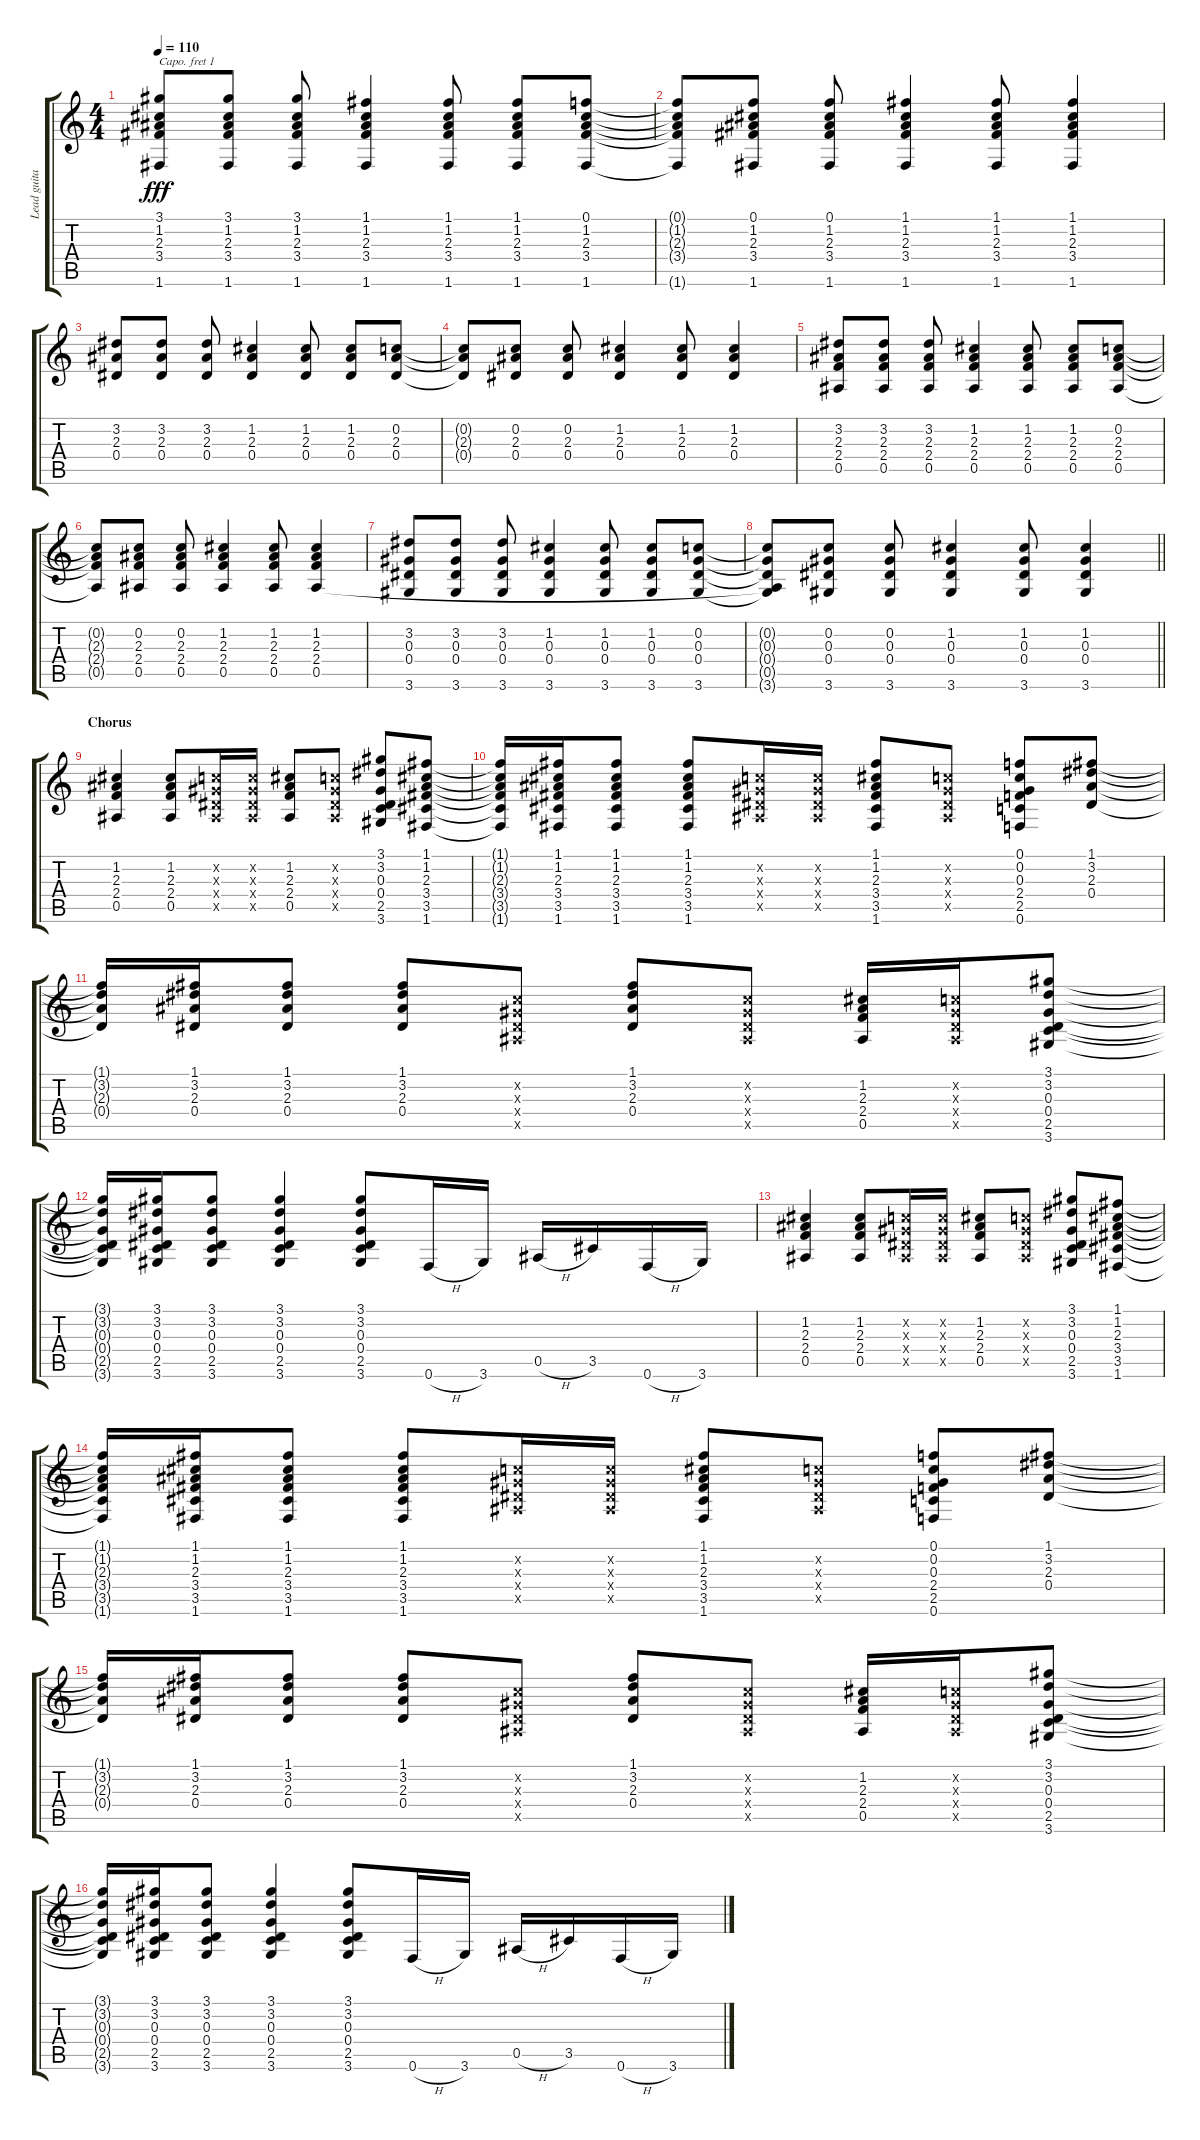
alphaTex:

\track ("Lead guitar" "Lead guita") {instrument electricguitarmuted}
\staff {score tabs}
\capo 1
\tuning (E4 B3 G3 D3 A2 E2) {hide}
\ts (4 4)
\tempo 110
\clef g2
\ks c
(3.1 1.2 2.3 3.4 1.6).8{dy fff} (3.1 1.2 2.3 3.4 1.6).8 (3.1 1.2 2.3 3.4 1.6).8 (1.1 1.2 2.3 3.4 1.6).4 (1.1 1.2 2.3 3.4 1.6).8 (1.1 1.2 2.3 3.4 1.6).8 (0.1 1.2 2.3 3.4 1.6).8 |
(0.1{t} 1.2{t} 2.3{t} 3.4{t} 1.6{t}).8 (0.1 1.2 2.3 3.4 1.6).8 (0.1 1.2 2.3 3.4 1.6).8 (1.1 1.2 2.3 3.4 1.6).4 (1.1 1.2 2.3 3.4 1.6).8 (1.1 1.2 2.3 3.4 1.6).4 |
(3.2 2.3 0.4).8 (3.2 2.3 0.4).8 (3.2 2.3 0.4).8 (1.2 2.3 0.4).4 (1.2 2.3 0.4).8 (1.2 2.3 0.4).8 (0.2 2.3 0.4).8 |
(0.2{t} 2.3{t} 0.4{t}).8 (0.2 2.3 0.4).8 (0.2 2.3 0.4).8 (1.2 2.3 0.4).4 (1.2 2.3 0.4).8 (1.2 2.3 0.4).4 |
(3.2 2.3 2.4 0.5).8 (3.2 2.3 2.4 0.5).8 (3.2 2.3 2.4 0.5).8 (1.2 2.3 2.4 0.5).4 (1.2 2.3 2.4 0.5).8 (1.2 2.3 2.4 0.5).8 (0.2 2.3 2.4 0.5).8 |
(0.2{t} 2.3{t} 2.4{t} 0.5{t}).8 (0.2 2.3 2.4 0.5).8 (0.2 2.3 2.4 0.5).8 (1.2 2.3 2.4 0.5).4 (1.2 2.3 2.4 0.5).8 (1.2 2.3 2.4 0.5).4 |
(3.2 0.3 0.4 3.6).8 (3.2 0.3 0.4 3.6).8 (3.2 0.3 0.4 3.6).8 (1.2 0.3 0.4 3.6).4 (1.2 0.3 0.4 3.6).8 (1.2 0.3 0.4 3.6).8 (0.2 0.3 0.4 3.6).8 |
\barLineRight lightlight
(0.2{t} 0.3{t} 0.4{t} 0.5{t} 3.6{t}).8 (0.2 0.3 0.4 3.6).8 (0.2 0.3 0.4 3.6).8 (1.2 0.3 0.4 3.6).4 (1.2 0.3 0.4 3.6).8 (1.2 0.3 0.4 3.6).4 |
\section ("" "Chorus")
(1.2 2.3 2.4 0.5).4 (1.2 2.3 2.4 0.5).8 (0.2{x} 0.3{x} 0.4{x} 0.5{x}).16 (0.2{x} 0.3{x} 0.4{x} 0.5{x}).16 (1.2 2.3 2.4 0.5).8 (0.2{x} 0.3{x} 0.4{x} 0.5{x}).8 (3.1 3.2 0.3 0.4 2.5 3.6).8 (1.1 1.2 2.3 3.4 3.5 1.6).8 |
(1.1{t} 1.2{t} 2.3{t} 3.4{t} 3.5{t} 1.6{t}).16 (1.1 1.2 2.3 3.4 3.5 1.6).16 (1.1 1.2 2.3 3.4 3.5 1.6).8 (1.1 1.2 2.3 3.4 3.5 1.6).8 (0.2{x} 0.3{x} 0.4{x} 0.5{x}).16 (0.2{x} 0.3{x} 0.4{x} 0.5{x}).16 (1.1 1.2 2.3 3.4 3.5 1.6).8 (0.2{x} 0.3{x} 0.4{x} 0.5{x}).8 (0.1 0.2 0.3 2.4 2.5 0.6).8 (1.1 3.2 2.3 0.4).8 |
(1.1{t} 3.2{t} 2.3{t} 0.4{t}).16 (1.1 3.2 2.3 0.4).16 (1.1 3.2 2.3 0.4).8 (1.1 3.2 2.3 0.4).8 (0.2{x} 0.3{x} 0.4{x} 0.5{x}).8 (1.1 3.2 2.3 0.4).8 (0.2{x} 0.3{x} 0.4{x} 0.5{x}).8 (1.2 2.3 2.4 0.5).16 (0.2{x} 0.3{x} 0.4{x} 0.5{x}).16 (3.1 3.2 0.3 0.4 2.5 3.6).8 |
(3.1{t} 3.2{t} 0.3{t} 0.4{t} 2.5{t} 3.6{t}).16 (3.1 3.2 0.3 0.4 2.5 3.6).16 (3.1 3.2 0.3 0.4 2.5 3.6).8 (3.1 3.2 0.3 0.4 2.5 3.6).4 (3.1 3.2 0.3 0.4 2.5 3.6).8 0.6{h}.16 3.6.16 0.5{h}.16 3.5.16 0.6{h}.16 3.6.16 |
(1.2 2.3 2.4 0.5).4 (1.2 2.3 2.4 0.5).8 (0.2{x} 0.3{x} 0.4{x} 0.5{x}).16 (0.2{x} 0.3{x} 0.4{x} 0.5{x}).16 (1.2 2.3 2.4 0.5).8 (0.2{x} 0.3{x} 0.4{x} 0.5{x}).8 (3.1 3.2 0.3 0.4 2.5 3.6).8 (1.1 1.2 2.3 3.4 3.5 1.6).8 |
(1.1{t} 1.2{t} 2.3{t} 3.4{t} 3.5{t} 1.6{t}).16 (1.1 1.2 2.3 3.4 3.5 1.6).16 (1.1 1.2 2.3 3.4 3.5 1.6).8 (1.1 1.2 2.3 3.4 3.5 1.6).8 (0.2{x} 0.3{x} 0.4{x} 0.5{x}).16 (0.2{x} 0.3{x} 0.4{x} 0.5{x}).16 (1.1 1.2 2.3 3.4 3.5 1.6).8 (0.2{x} 0.3{x} 0.4{x} 0.5{x}).8 (0.1 0.2 0.3 2.4 2.5 0.6).8 (1.1 3.2 2.3 0.4).8 |
(1.1{t} 3.2{t} 2.3{t} 0.4{t}).16 (1.1 3.2 2.3 0.4).16 (1.1 3.2 2.3 0.4).8 (1.1 3.2 2.3 0.4).8 (0.2{x} 0.3{x} 0.4{x} 0.5{x}).8 (1.1 3.2 2.3 0.4).8 (0.2{x} 0.3{x} 0.4{x} 0.5{x}).8 (1.2 2.3 2.4 0.5).16 (0.2{x} 0.3{x} 0.4{x} 0.5{x}).16 (3.1 3.2 0.3 0.4 2.5 3.6).8 |
(3.1{t} 3.2{t} 0.3{t} 0.4{t} 2.5{t} 3.6{t}).16 (3.1 3.2 0.3 0.4 2.5 3.6).16 (3.1 3.2 0.3 0.4 2.5 3.6).8 (3.1 3.2 0.3 0.4 2.5 3.6).4 (3.1 3.2 0.3 0.4 2.5 3.6).8 0.6{h}.16 3.6.16 0.5{h}.16 3.5.16 0.6{h}.16 3.6.16
